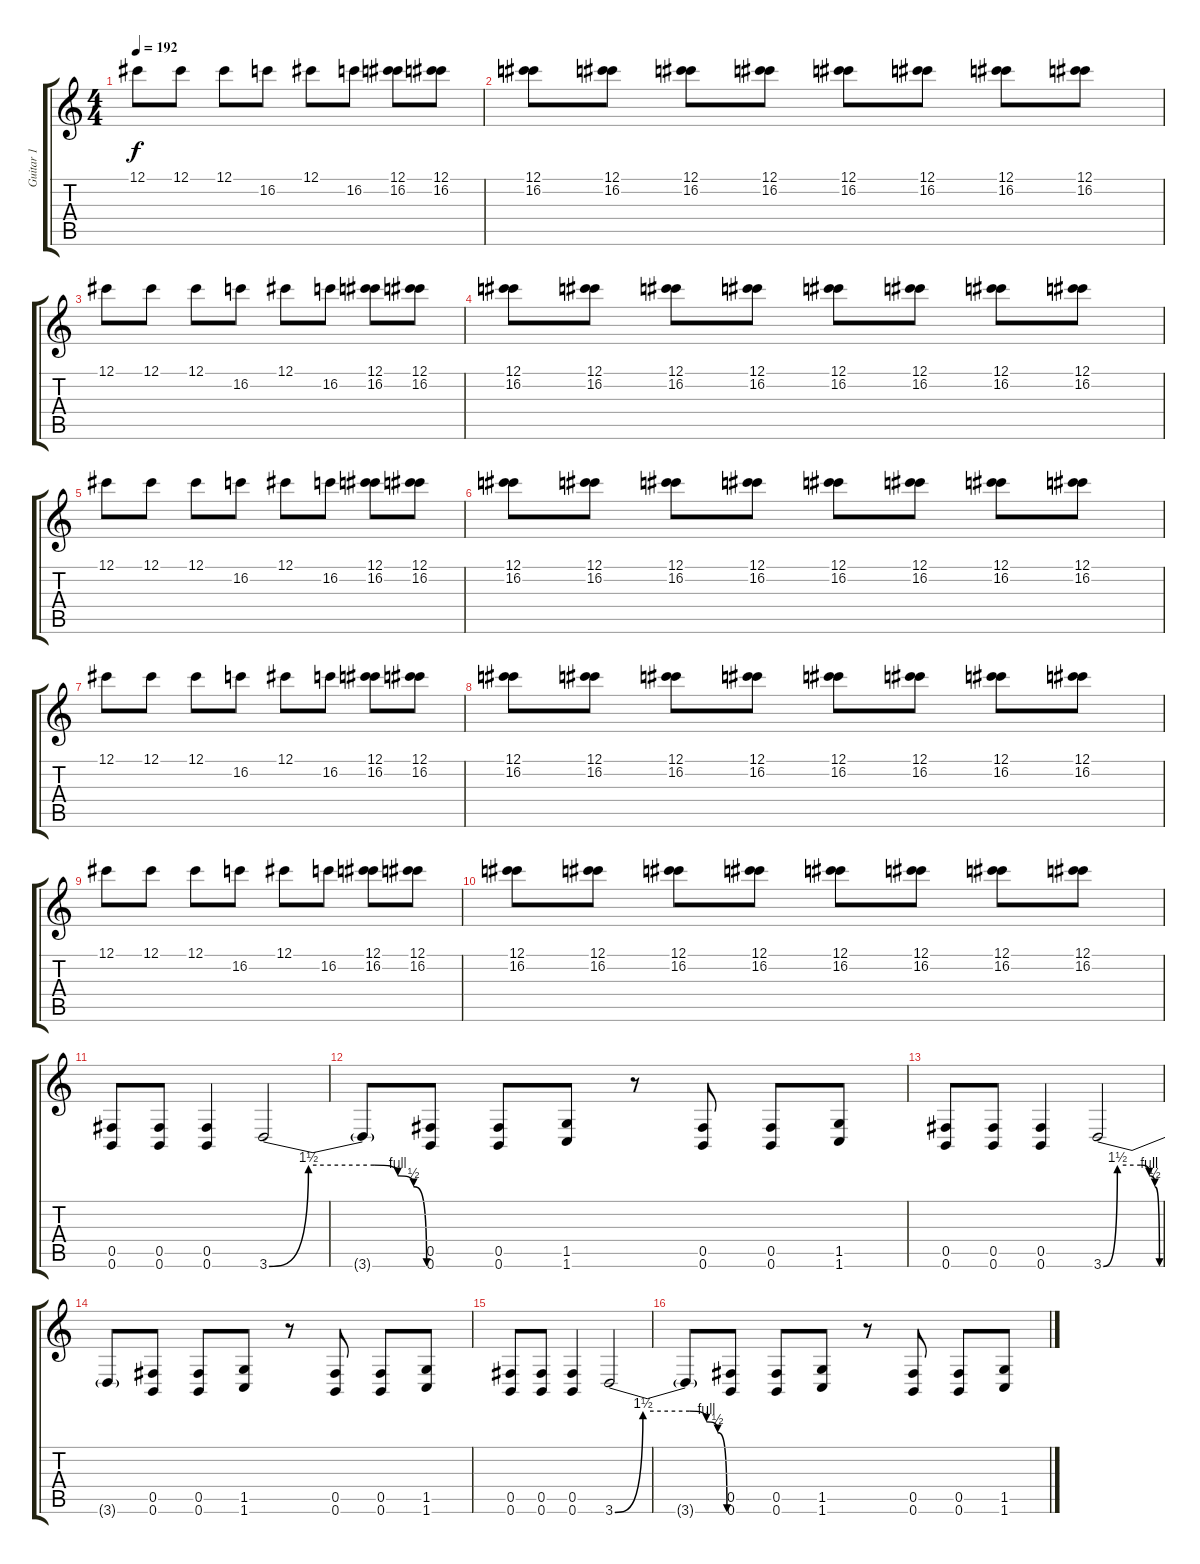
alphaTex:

\track ("Guitar 1" "Guitar 1") {instrument overdrivenguitar}
\staff {score tabs}
\tuning (Db4 Ab3 E3 B2 Gb2 B1) {hide}
\ts (4 4)
\tempo 192
\clef g2
\ks c
12.1.8{dy f} 12.1.8 12.1.8 16.2.8 12.1.8 16.2.8 (12.1 16.2).8 (12.1 16.2).8 |
(12.1 16.2).8 (12.1 16.2).8 (12.1 16.2).8 (12.1 16.2).8 (12.1 16.2).8 (12.1 16.2).8 (12.1 16.2).8 (12.1 16.2).8 |
12.1.8 12.1.8 12.1.8 16.2.8 12.1.8 16.2.8 (12.1 16.2).8 (12.1 16.2).8 |
(12.1 16.2).8 (12.1 16.2).8 (12.1 16.2).8 (12.1 16.2).8 (12.1 16.2).8 (12.1 16.2).8 (12.1 16.2).8 (12.1 16.2).8 |
12.1.8 12.1.8 12.1.8 16.2.8 12.1.8 16.2.8 (12.1 16.2).8 (12.1 16.2).8 |
(12.1 16.2).8 (12.1 16.2).8 (12.1 16.2).8 (12.1 16.2).8 (12.1 16.2).8 (12.1 16.2).8 (12.1 16.2).8 (12.1 16.2).8 |
12.1.8 12.1.8 12.1.8 16.2.8 12.1.8 16.2.8 (12.1 16.2).8 (12.1 16.2).8 |
(12.1 16.2).8 (12.1 16.2).8 (12.1 16.2).8 (12.1 16.2).8 (12.1 16.2).8 (12.1 16.2).8 (12.1 16.2).8 (12.1 16.2).8 |
12.1.8 12.1.8 12.1.8 16.2.8 12.1.8 16.2.8 (12.1 16.2).8 (12.1 16.2).8 |
(12.1 16.2).8 (12.1 16.2).8 (12.1 16.2).8 (12.1 16.2).8 (12.1 16.2).8 (12.1 16.2).8 (12.1 16.2).8 (12.1 16.2).8 |
(0.5 0.6).8 (0.5 0.6).8 (0.5 0.6).4 3.6{be (custom 0 0 15 6 40 6 49 4 55 2 60 0)}.2 |
3.6{t}.8 (0.5 0.6).8 (0.5 0.6).8 (1.5 1.6).8 r.8 (0.5 0.6).8 (0.5 0.6).8 (1.5 1.6).8 |
(0.5 0.6).8 (0.5 0.6).8 (0.5 0.6).4 3.6{be (custom 0 0 15 6 40 6 49 4 55 2 60 0)}.2 |
3.6{t}.8 (0.5 0.6).8 (0.5 0.6).8 (1.5 1.6).8 r.8 (0.5 0.6).8 (0.5 0.6).8 (1.5 1.6).8 |
(0.5 0.6).8 (0.5 0.6).8 (0.5 0.6).4 3.6{be (custom 0 0 15 6 40 6 49 4 55 2 60 0)}.2 |
3.6{t}.8 (0.5 0.6).8 (0.5 0.6).8 (1.5 1.6).8 r.8 (0.5 0.6).8 (0.5 0.6).8 (1.5 1.6).8
